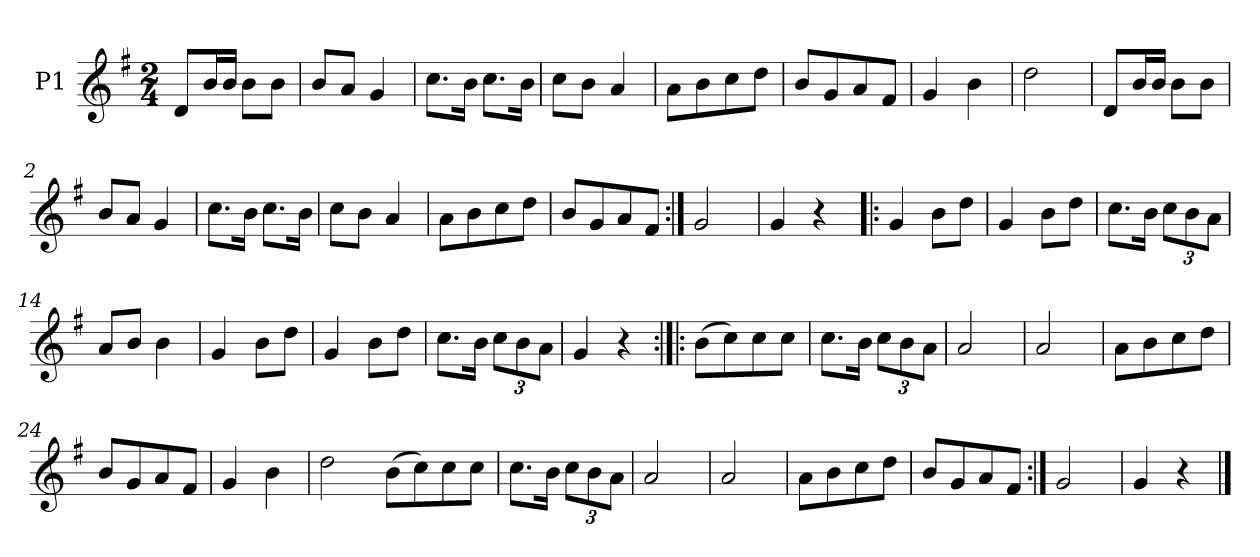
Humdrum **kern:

**kern
*part1
*staff1
*I"P1
*clefG2
*k[f#]
*G:
*M2/4
=1
8dL
16bL
16bJJ
8bL
8bJ
=2
8bL
8aJ
4g
=3
8.ccL
16bJk
8.ccL
16bJk
=4
8ccL
8bJ
4a
=5
8aL
8b
8cc
8ddJ
=6
8bL
8g
8a
8f#J
=7
4g
4b
=8
2dd
=1
8dL
16bL
16bJJ
8bL
8bJ
=2
8bL
8aJ
4g
=3
8.ccL
16bJk
8.ccL
16bJk
=4
8ccL
8bJ
4a
=5
8aL
8b
8cc
8ddJ
=6
8bL
8g
8a
8f#J
=9:|!
2g
=10
4g
4r
=11!|:
4g
8bL
8ddJ
=12
4g
8bL
8ddJ
=13
8.ccL
16bJk
12ccL
12b
12aJ
=14
8aL
8bJ
4b
=15
4g
8bL
8ddJ
=16
4g
8bL
8ddJ
=17
8.ccL
16bJk
12ccL
12b
12aJ
=18
4g
4r
=19:|!|:
(8bL
8cc)
8cc
8ccJ
=20
8.ccL
16bJk
12ccL
12b
12aJ
=21
2a
=22
2a
=23
8aL
8b
8cc
8ddJ
=24
8bL
8g
8a
8f#J
=25
4g
4b
=26
2dd
(8bL
8cc)
8cc
8ccJ
=20
8.ccL
16bJk
12ccL
12b
12aJ
=21
2a
=22
2a
=23
8aL
8b
8cc
8ddJ
=24
8bL
8g
8a
8f#J
=27:|!
2g
=28
4g
4r
==
*-
